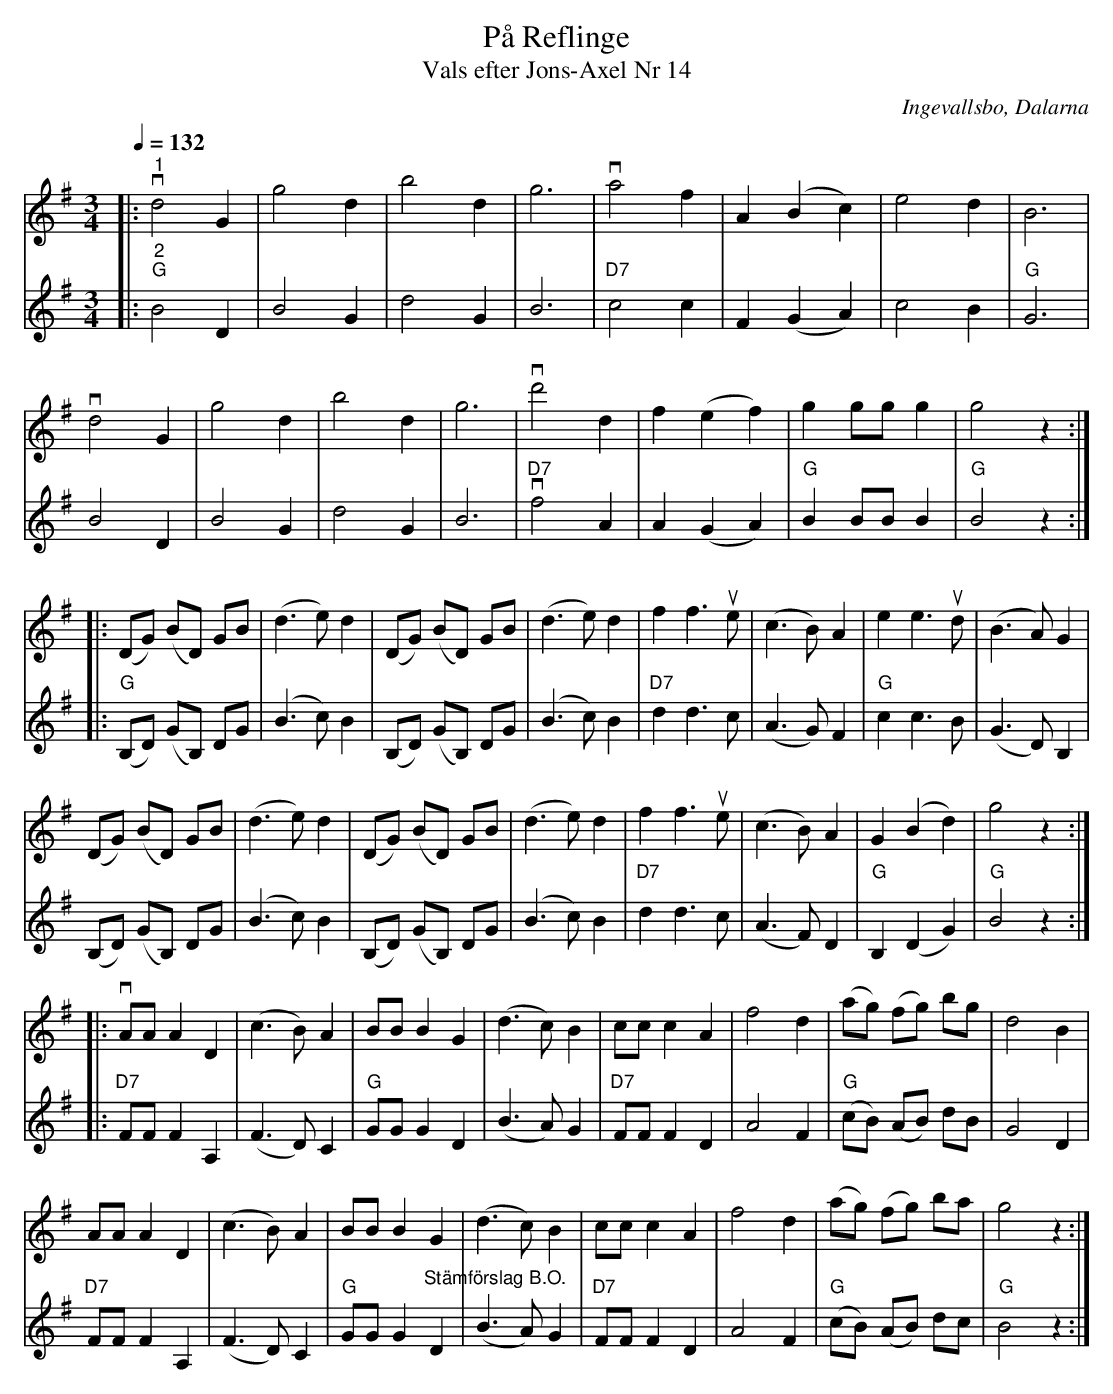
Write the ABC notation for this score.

X:1
T:På Reflinge
T:Vals efter Jons-Axel Nr 14
O:Ingevallsbo, Dalarna
L:1/8
Q:1/4=132
M:3/4
K:G
V:1
|:"^1"v d4 G2 | g4 d2 | b4 d2 | g6 |v a4 f2 | A2 (B2 c2) | e4 d2 | B6 |v
d4 G2 | g4 d2 | b4 d2 | g6 |v d'4 d2 | f2 (e2 f2) | g2 gg g2 | g4 z2 ::
(DG) (BD) GB | (d3 e) d2 | (DG) (BD) GB | (d3 e) d2 | f2 f3u e | (c3 B) A2 | e2 e3u d | (B3 A) G2 |
(DG) (BD) GB | (d3 e) d2 | (DG) (BD) GB | (d3 e) d2 | f2 f3u e | (c3 B) A2 | G2 (B2 d2) | g4 z2 ::
v AA A2 D2 | (c3 B) A2 | BB B2 G2 | (d3 c) B2 | cc c2 A2 | f4 d2 | (ag) (fg) bg | d4 B2 |
AA A2 D2 | (c3 B) A2 | BB B2 G2 | (d3 c) B2 | cc c2 A2 | f4 d2 | (ag) (fg) ba | g4 z2 :|
V:2
|:"^2" "G" B4 D2 | B4 G2 | d4 G2 | B6 |"D7" c4 c2 | F2 (G2 A2) | c4 B2 |"G" G6 | B4 D2 | B4 G2 |
d4 G2 | B6 |"D7" v f4 A2 | A2 (G2 A2) |"G" B2 BB B2 |"G" B4 z2 ::"G" (B,D) (GB,) DG | (B3 c) B2 |
(B,D) (GB,) DG | (B3 c) B2 |"D7" d2 d3 c | (A3 G) F2 |"G" c2 c3 B | (G3 D) B,2 |
(B,D) (GB,) DG | (B3 c) B2 | (B,D) (GB,) DG | (B3 c) B2 |"D7" d2 d3 c | (A3 F) D2 |
"G" B,2 (D2 G2) |"G" B4 z2 :: "D7" FF F2 A,2 | (F3 D) C2 |"G" GG G2 D2 | (B3 A) G2 |"D7" FF F2 D2 |
A4 F2 |"G" (cB) (AB) dB | G4 D2 |"D7" FF F2 A,2 | (F3 D) C2 |"G" GG G2 "^Stämförslag B.O."D2 | (B3 A) G2 |
"D7" FF F2 D2 | A4 F2 |"G"  (cB) (AB) dc |"G" B4 z2 :|
